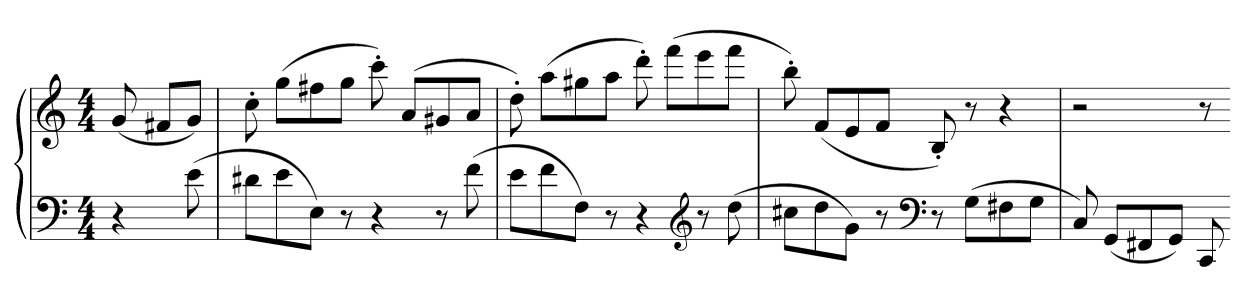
**kern	**kern
*part1	*part1
*staff2	*staff1
*clefF4	*clefG2
*k[]	*k[]
*C:	*C:
*M4/4	*M4/4
=	=
4r	(8g
.	8f#XL
(8e	8gJ)
=189	=189
8d#XL	8cc'
8e	(8ggL
8EJ)	8ff#X
8r	8ggJ
4r	8ccc')
.	(8aL
8r	8g#X
(8f	8aJ
=190	=190
8eL	8dd')
8f	(8aaL
8FJ)	8gg#X
8r	8aaJ
4r	8ddd')
.	(8fffL
*clefG2	*
8r	8eee
(8dd	8fffJ
=191	=191
8cc#XL	8bb')
8dd	(8fL
8gJ)	8e
8r	8fJ
*clefF4	*
8r	8B')
(8GL	8r
8F#X	4r
8GJ	.
=192	=192
8C)	2r
(8GGL	.
8FF#X	.
8GGJ)	.
8CC	8r
=-	=-
*-	*-
